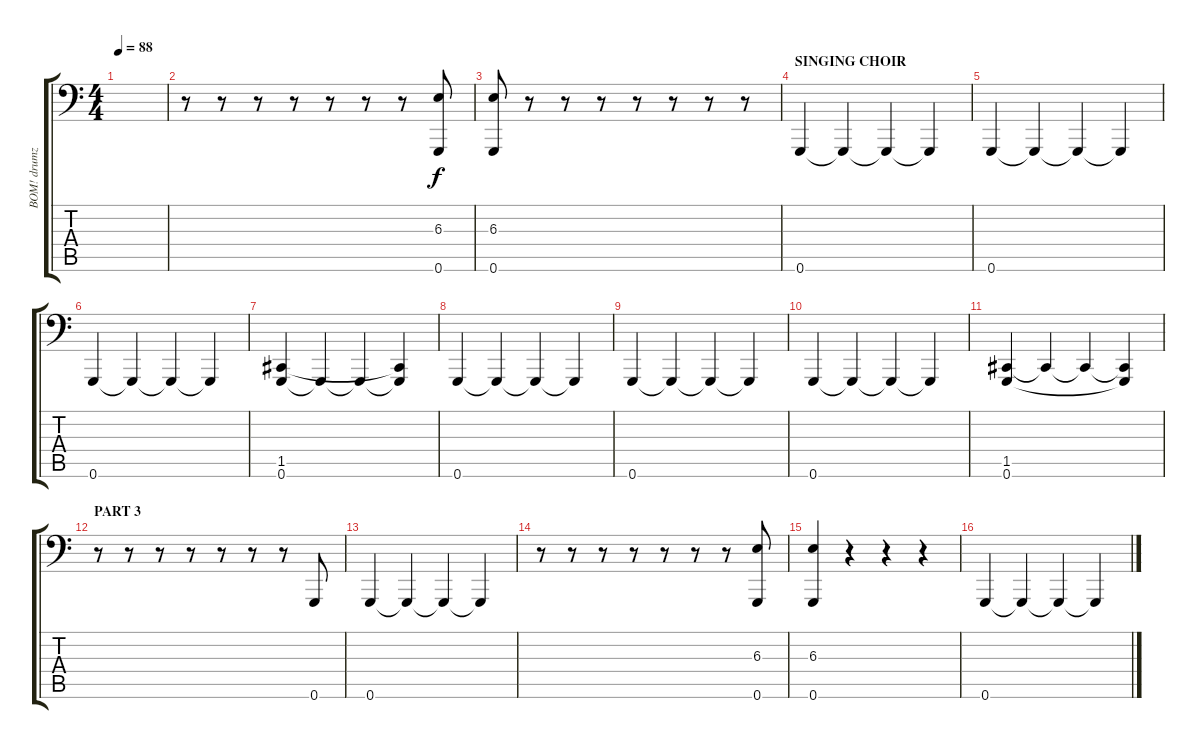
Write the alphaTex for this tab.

\track ("BOM! drumz" "BOM! drumz") {instrument gunshot}
\staff {score tabs}
\tuning (G3 D3 Bb2 F2 C2 G1) {hide}
\ts (4 4)
\tempo 88
\clef f4
\ks c
|
r.8 r.8 r.8 r.8 r.8 r.8 r.8 (6.3 0.6).8 |
(6.3 0.6).8 r.8 r.8 r.8 r.8 r.8 r.8 r.8 |
\section ("" "SINGING CHOIR")
0.6.4 0.6{t}.4 0.6{t}.4 0.6{t}.4 |
0.6.4 0.6{t}.4 0.6{t}.4 0.6{t}.4 |
0.6.4 0.6{t}.4 0.6{t}.4 0.6{t}.4 |
(1.5 0.6).4 0.6{t}.4 0.6{t}.4 (1.5{t} 0.6{t}).4 |
0.6.4 0.6{t}.4 0.6{t}.4 0.6{t}.4 |
0.6.4 0.6{t}.4 0.6{t}.4 0.6{t}.4 |
0.6.4 0.6{t}.4 0.6{t}.4 0.6{t}.4 |
(1.5 0.6).4 1.5{t}.4 1.5{t}.4 (1.5{t} 0.6{t}).4 |
\section ("" "PART 3")
r.8 r.8 r.8 r.8 r.8 r.8 r.8 0.6.8 |
0.6.4 0.6{t}.4 0.6{t}.4 0.6{t}.4 |
r.8 r.8 r.8 r.8 r.8 r.8 r.8 (6.3 0.6).8 |
(6.3 0.6).4 r.4 r.4 r.4 |
0.6.4 0.6{t}.4 0.6{t}.4 0.6{t}.4
